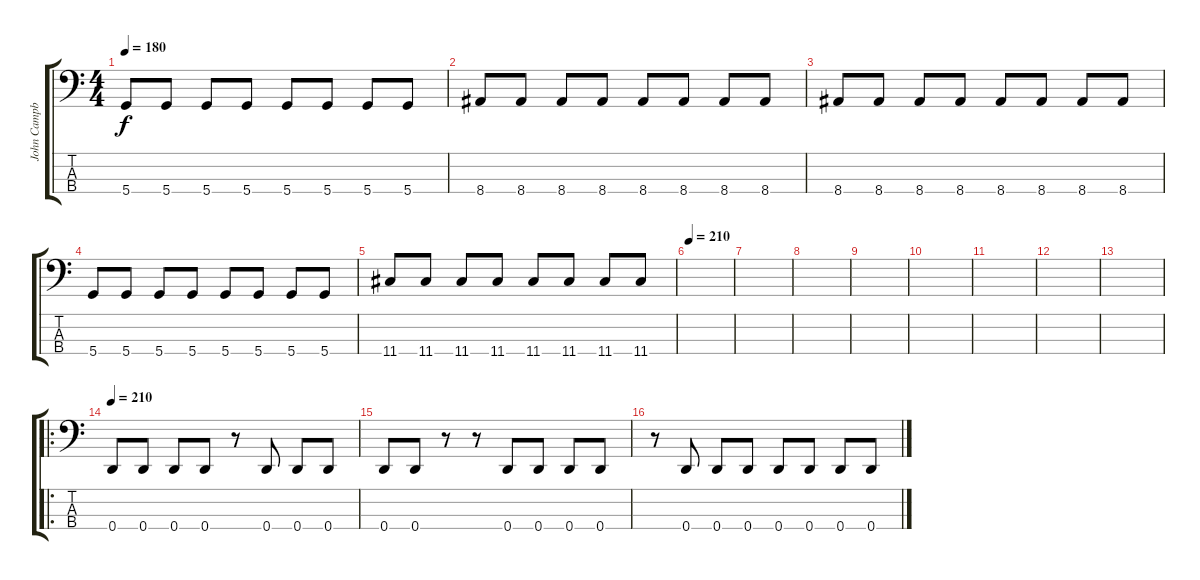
\track ("John Campbell" "John Campb") {instrument electricbasspick}
\staff {score tabs}
\tuning (G2 D2 A1 D1) {hide}
\ts (4 4)
\tempo 180
\clef f4
\ks c
5.4.8{dy f} 5.4.8 5.4.8 5.4.8 5.4.8 5.4.8 5.4.8 5.4.8 |
8.4.8 8.4.8 8.4.8 8.4.8 8.4.8 8.4.8 8.4.8 8.4.8 |
8.4.8 8.4.8 8.4.8 8.4.8 8.4.8 8.4.8 8.4.8 8.4.8 |
5.4.8 5.4.8 5.4.8 5.4.8 5.4.8 5.4.8 5.4.8 5.4.8 |
11.4.8 11.4.8 11.4.8 11.4.8 11.4.8 11.4.8 11.4.8 11.4.8 |
\tempo 210
|
|
|
|
|
|
|
|
\ro
\tempo 210
0.4.8 0.4.8 0.4.8 0.4.8 r.8 0.4.8 0.4.8 0.4.8 |
0.4.8 0.4.8 r.8 r.8 0.4.8 0.4.8 0.4.8 0.4.8 |
r.8 0.4.8 0.4.8 0.4.8 0.4.8 0.4.8 0.4.8 0.4.8
